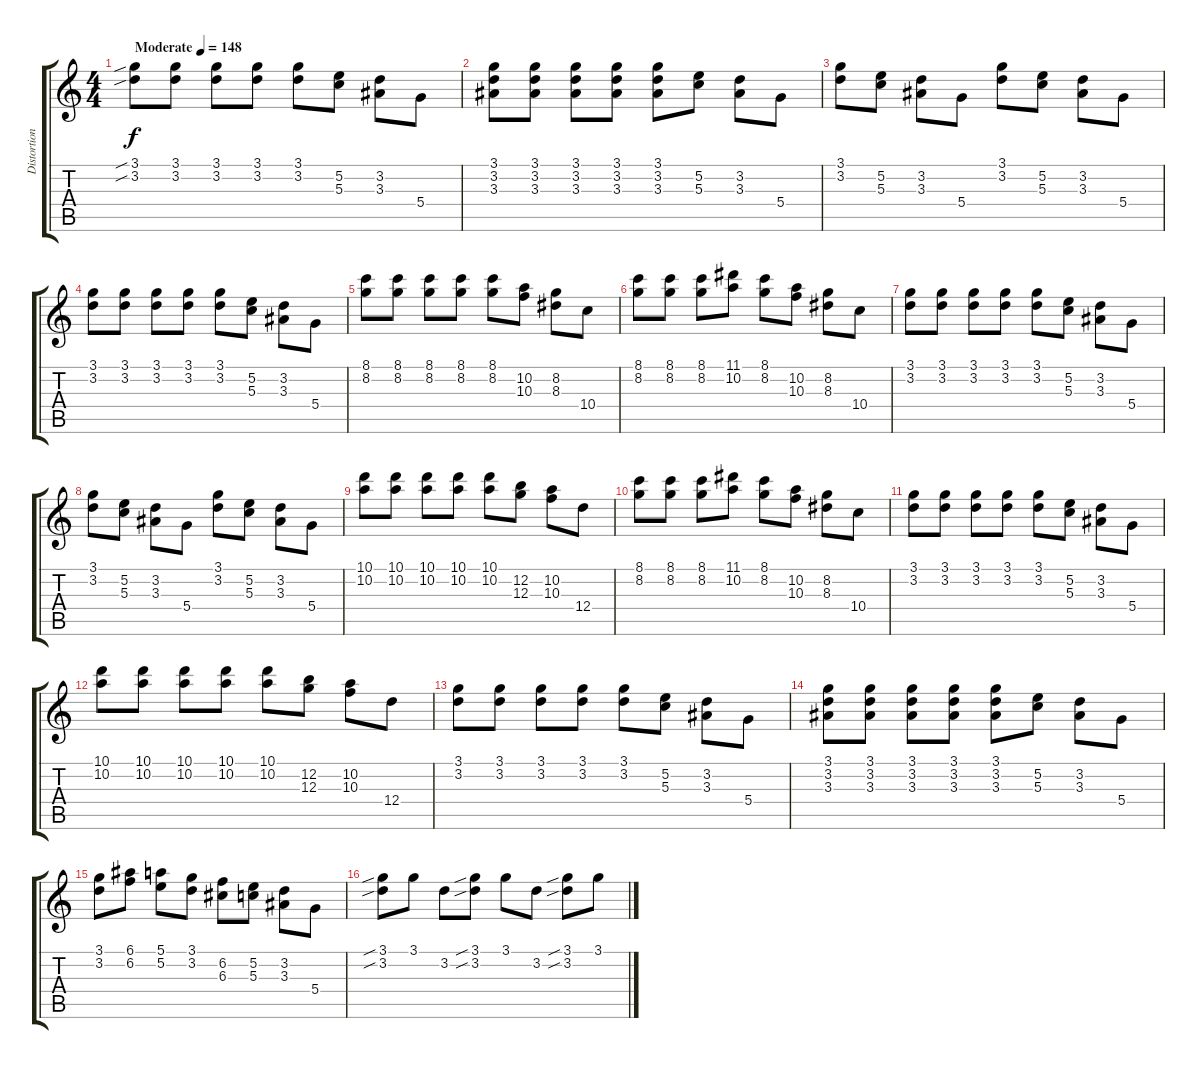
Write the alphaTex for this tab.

\track ("Distortion Guitar" "Distortion") {instrument electricguitarjazz}
\staff {score tabs}
\tuning (E4 B3 G3 D3 A2 E2) {hide}
\ts (4 4)
\tempo (148 "Moderate")
\clef g2
\ks c
(3.1{sib} 3.2{sib}).8{dy f instrument electricguitarjazz} (3.1 3.2).8 (3.1 3.2).8 (3.1 3.2).8 (3.1 3.2).8 (5.2 5.3).8 (3.2 3.3).8 5.4.8 |
(3.1 3.2 3.3).8 (3.1 3.2 3.3).8 (3.1 3.2 3.3).8 (3.1 3.2 3.3).8 (3.1 3.2 3.3).8 (5.2 5.3).8 (3.2 3.3).8 5.4.8 |
(3.1 3.2).8 (5.2 5.3).8 (3.2 3.3).8 5.4.8 (3.1 3.2).8 (5.2 5.3).8 (3.2 3.3).8 5.4.8 |
(3.1 3.2).8 (3.1 3.2).8 (3.1 3.2).8 (3.1 3.2).8 (3.1 3.2).8 (5.2 5.3).8 (3.2 3.3).8 5.4.8 |
(8.1 8.2).8 (8.1 8.2).8 (8.1 8.2).8 (8.1 8.2).8 (8.1 8.2).8 (10.2 10.3).8 (8.2 8.3).8 10.4.8 |
(8.1 8.2).8 (8.1 8.2).8 (8.1 8.2).8 (11.1 10.2).8 (8.1 8.2).8 (10.2 10.3).8 (8.2 8.3).8 10.4.8 |
(3.1 3.2).8 (3.1 3.2).8 (3.1 3.2).8 (3.1 3.2).8 (3.1 3.2).8 (5.2 5.3).8 (3.2 3.3).8 5.4.8 |
(3.1 3.2).8 (5.2 5.3).8 (3.2 3.3).8 5.4.8 (3.1 3.2).8 (5.2 5.3).8 (3.2 3.3).8 5.4.8 |
(10.1 10.2).8 (10.1 10.2).8 (10.1 10.2).8 (10.1 10.2).8 (10.1 10.2).8 (12.2 12.3).8 (10.2 10.3).8 12.4.8 |
(8.1 8.2).8 (8.1 8.2).8 (8.1 8.2).8 (11.1 10.2).8 (8.1 8.2).8 (10.2 10.3).8 (8.2 8.3).8 10.4.8 |
(3.1 3.2).8 (3.1 3.2).8 (3.1 3.2).8 (3.1 3.2).8 (3.1 3.2).8 (5.2 5.3).8 (3.2 3.3).8 5.4.8 |
(10.1 10.2).8 (10.1 10.2).8 (10.1 10.2).8 (10.1 10.2).8 (10.1 10.2).8 (12.2 12.3).8 (10.2 10.3).8 12.4.8 |
(3.1 3.2).8 (3.1 3.2).8 (3.1 3.2).8 (3.1 3.2).8 (3.1 3.2).8 (5.2 5.3).8 (3.2 3.3).8 5.4.8 |
(3.1 3.2 3.3).8 (3.1 3.2 3.3).8 (3.1 3.2 3.3).8 (3.1 3.2 3.3).8 (3.1 3.2 3.3).8 (5.2 5.3).8 (3.2 3.3).8 5.4.8 |
(3.1 3.2).8 (6.1 6.2).8 (5.1 5.2).8 (3.1 3.2).8 (6.2 6.3).8 (5.2 5.3).8 (3.2 3.3).8 5.4.8 |
(3.1{sib} 3.2{sib}).8 3.1.8 3.2.8 (3.1{sib} 3.2{sib}).8 3.1.8 3.2.8 (3.1{sib} 3.2{sib}).8 3.1.8
